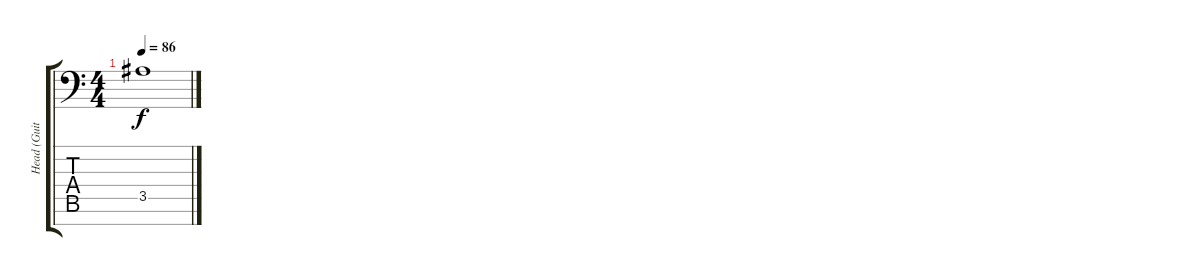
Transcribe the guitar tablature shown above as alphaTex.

\track ("Head (Guitare)" "Head (Guit") {instrument distortionguitar}
\staff {score tabs}
\tuning (D4 A3 F3 C3 G2 D2 A1) {hide}
\ts (4 4)
\tempo 86
\clef f4
\ks c
3.5{t}.1{dy f}
